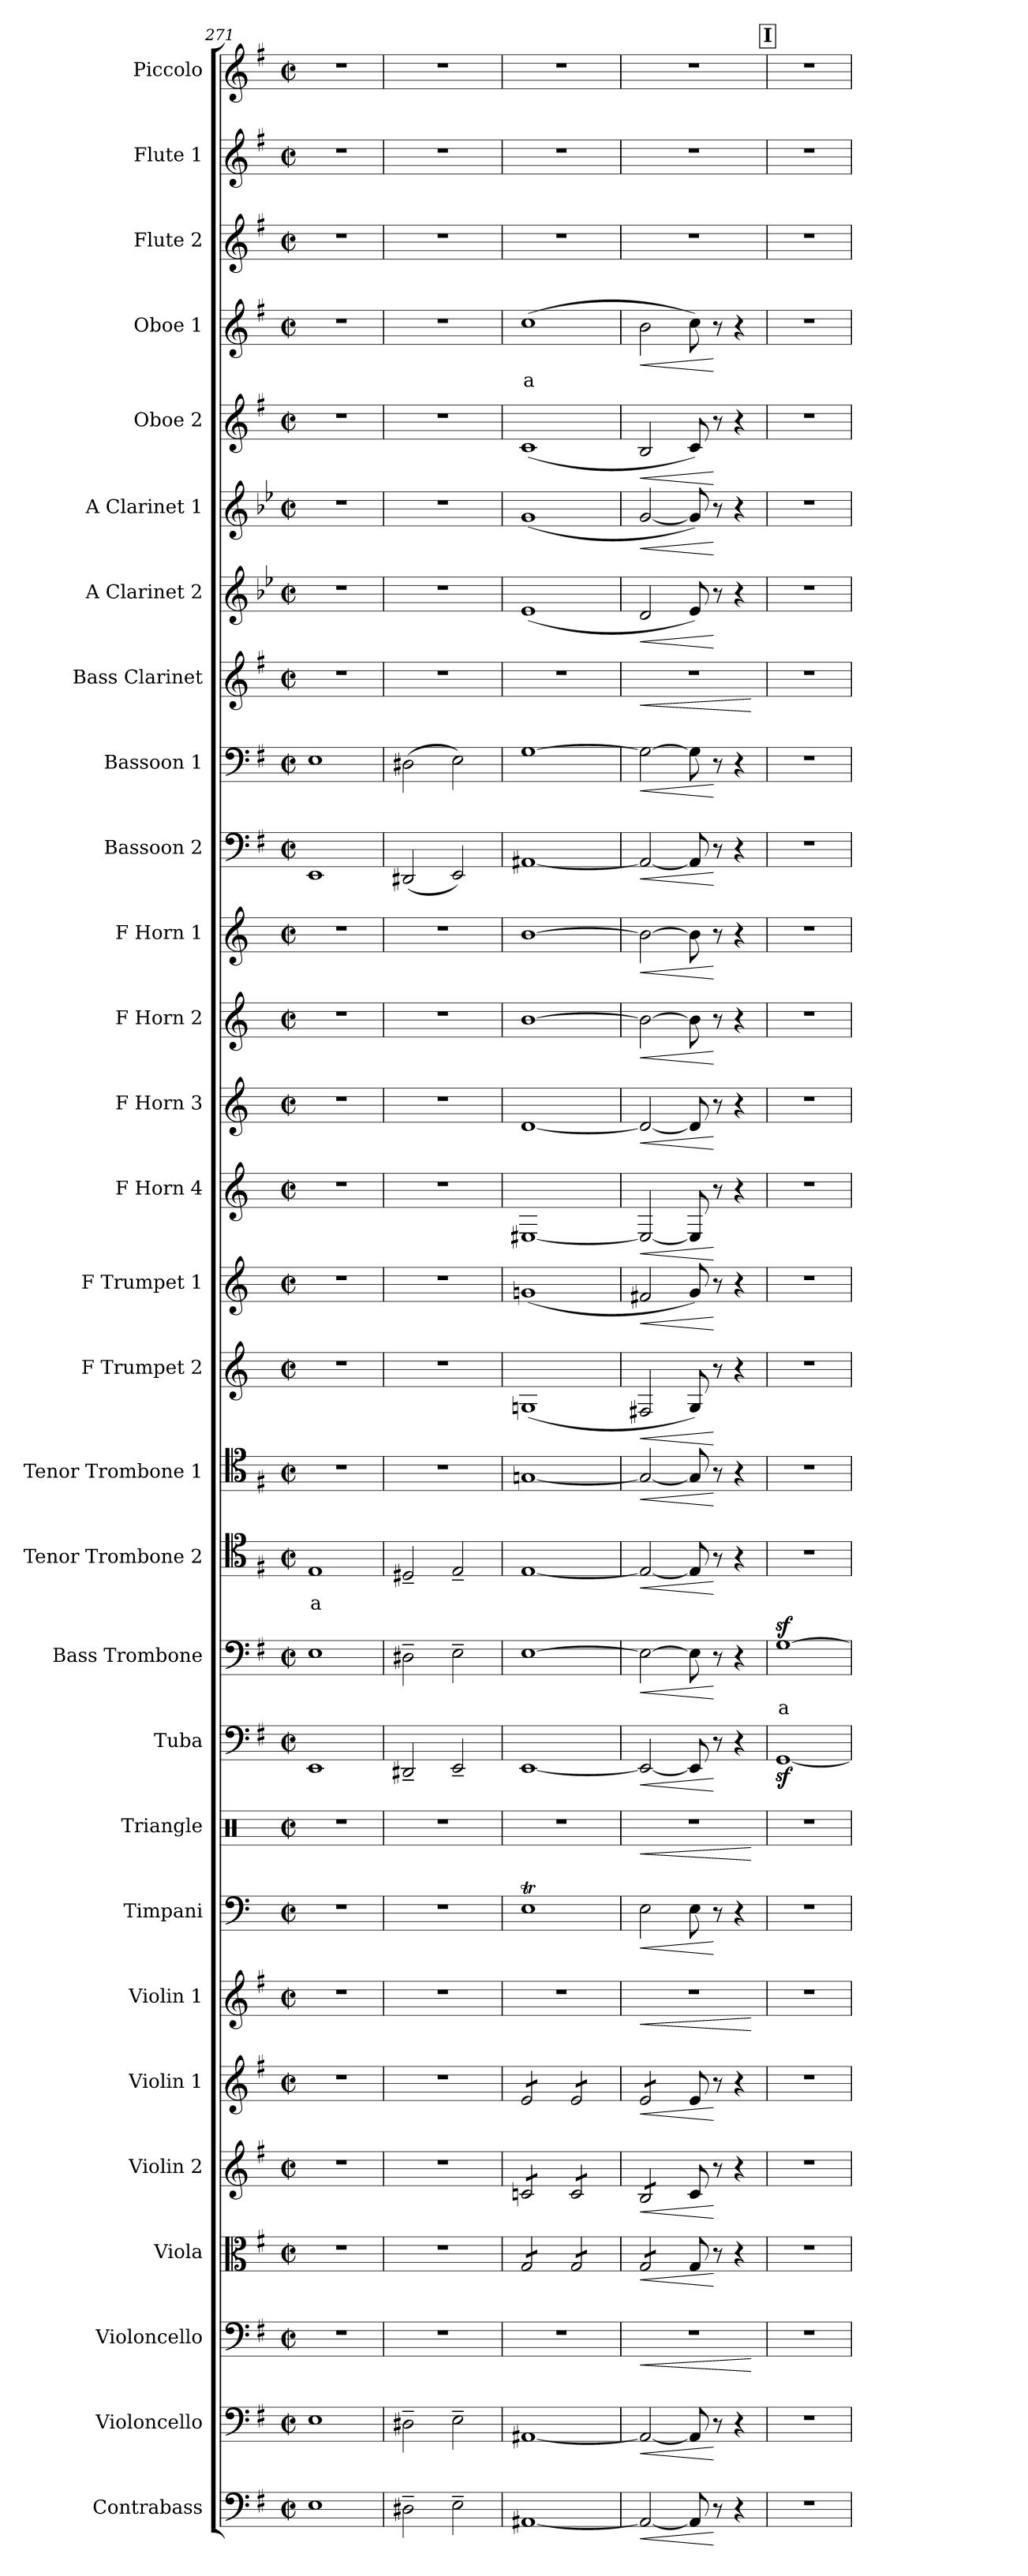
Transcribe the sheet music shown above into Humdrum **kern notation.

**kern	**dynam	**kern	**dynam	**kern	**dynam	**kern	**dynam	**kern	**dynam	**kern	**dynam	**kern	**dynam	**kern	**dynam	**kern	**dynam	**kern	**dynam	**kern	**text	**dynam	**kern	**text	**dynam	**kern	**dynam	**kern	**dynam	**kern	**dynam	**kern	**dynam	**kern	**dynam	**kern	**dynam	**kern	**dynam	**kern	**dynam	**kern	**dynam	**kern	**dynam	**kern	**dynam	**kern	**dynam	**kern	**dynam	**kern	**text	**dynam	**kern	**kern	**kern
*part29	*part29	*part28	*part28	*part27	*part27	*part26	*part26	*part25	*part25	*part24	*part24	*part23	*part23	*part22	*part22	*part21	*part21	*part20	*part20	*part19	*part19	*part19	*part18	*part18	*part18	*part17	*part17	*part16	*part16	*part15	*part15	*part14	*part14	*part13	*part13	*part12	*part12	*part11	*part11	*part10	*part10	*part9	*part9	*part8	*part8	*part7	*part7	*part6	*part6	*part5	*part5	*part4	*part4	*part4	*part3	*part2	*part1
*staff29	*staff29	*staff28	*staff28	*staff27	*staff27	*staff26	*staff26	*staff25	*staff25	*staff24	*staff24	*staff23	*staff23	*staff22	*staff22	*staff21	*staff21	*staff20	*staff20	*staff19	*staff19	*staff19	*staff18	*staff18	*staff18	*staff17	*staff17	*staff16	*staff16	*staff15	*staff15	*staff14	*staff14	*staff13	*staff13	*staff12	*staff12	*staff11	*staff11	*staff10	*staff10	*staff9	*staff9	*staff8	*staff8	*staff7	*staff7	*staff6	*staff6	*staff5	*staff5	*staff4	*staff4	*staff4	*staff3	*staff2	*staff1
*I"Contrabass	*	*I"Violoncello	*	*I"Violoncello	*	*I"Viola	*	*I"Violin 2	*	*I"Violin 1	*	*I"Violin 1	*	*I"Timpani	*	*I"Triangle	*	*I"Tuba	*	*I"Bass Trombone	*	*	*I"Tenor Trombone 2	*	*	*I"Tenor Trombone 1	*	*I"F Trumpet 2	*	*I"F Trumpet 1	*	*I"F Horn 4	*	*I"F Horn 3	*	*I"F Horn 2	*	*I"F Horn 1	*	*I"Bassoon 2	*	*I"Bassoon 1	*	*I"Bass Clarinet	*	*I"A Clarinet 2	*	*I"A Clarinet 1	*	*I"Oboe 2	*	*I"Oboe 1	*	*	*I"Flute 2	*I"Flute 1	*I"Piccolo
*I'Cb	*	*I'Vc	*	*I'Vc	*	*I'Vla	*	*I'Vln 2	*	*I'Vln 1	*	*I'Vln 1	*	*I'Timp	*	*I'Trgl	*	*I'Tba	*	*I'B.Tbn	*	*	*I'Tbn 2	*	*	*I'Tbn 1	*	*I'Tpt 2	*	*I'Tpt 1	*	*I'Hn 4	*	*I'Hn 3	*	*I'Hn 2	*	*I'Hn 1	*	*I'Bsn 2	*	*I'Bsn 1	*	*I'B.Cl	*	*I'Cl 2	*	*I'Cl 1	*	*I'Ob 2	*	*I'Ob 1	*	*	*I'Fl 2	*I'Fl 1	*I'Picc
*clefF4	*	*clefF4	*	*clefF4	*	*clefC3	*	*clefG2	*	*clefG2	*	*clefG2	*	*clefF4	*	*clefX	*	*clefF4	*	*clefF4	*	*	*clefC4	*	*	*clefC4	*	*clefG2	*	*clefG2	*	*clefG2	*	*clefG2	*	*clefG2	*	*clefG2	*	*clefF4	*	*clefF4	*	*clefG2	*	*clefG2	*	*clefG2	*	*clefG2	*	*clefG2	*	*	*clefG2	*clefG2	*clefG2
*ITrd7c12	*	*	*	*	*	*	*	*	*	*	*	*	*	*	*	*	*	*	*	*	*	*	*	*	*	*	*	*ITrd-3c-5	*	*ITrd-3c-5	*	*ITrd4c7	*	*ITrd4c7	*	*ITrd4c7	*	*ITrd4c7	*	*	*	*	*	*ITrd8c14	*	*ITrd2c3	*	*ITrd2c3	*	*	*	*	*	*	*	*	*ITrd-7c-12
*k[f#]	*	*k[f#]	*	*k[f#]	*	*k[f#]	*	*k[f#]	*	*k[f#]	*	*k[f#]	*	*k[]	*	*k[]	*	*k[f#]	*	*k[f#]	*	*	*k[f#]	*	*	*k[f#]	*	*k[b-]	*	*k[b-]	*	*k[b-]	*	*k[b-]	*	*k[b-]	*	*k[b-]	*	*k[f#]	*	*k[f#]	*	*k[f#]	*	*k[f#]	*	*k[f#]	*	*k[f#]	*	*k[f#]	*	*	*k[f#]	*k[f#]	*k[f#]
*M2/2	*	*M2/2	*	*M2/2	*	*M2/2	*	*M2/2	*	*M2/2	*	*M2/2	*	*M2/2	*	*M2/2	*	*M2/2	*	*M2/2	*	*	*M2/2	*	*	*M2/2	*	*M2/2	*	*M2/2	*	*M2/2	*	*M2/2	*	*M2/2	*	*M2/2	*	*M2/2	*	*M2/2	*	*M2/2	*	*M2/2	*	*M2/2	*	*M2/2	*	*M2/2	*	*	*M2/2	*M2/2	*M2/2
*met(c|)	*	*met(c|)	*	*met(c|)	*	*met(c|)	*	*met(c|)	*	*met(c|)	*	*met(c|)	*	*met(c|)	*	*met(c|)	*	*met(c|)	*	*met(c|)	*	*	*met(c|)	*	*	*met(c|)	*	*met(c|)	*	*met(c|)	*	*met(c|)	*	*met(c|)	*	*met(c|)	*	*met(c|)	*	*met(c|)	*	*met(c|)	*	*met(c|)	*	*met(c|)	*	*met(c|)	*	*met(c|)	*	*met(c|)	*	*	*met(c|)	*met(c|)	*met(c|)
=271	=271	=271	=271	=271	=271	=271	=271	=271	=271	=271	=271	=271	=271	=271	=271	=271	=271	=271	=271	=271	=271	=271	=271	=271	=271	=271	=271	=271	=271	=271	=271	=271	=271	=271	=271	=271	=271	=271	=271	=271	=271	=271	=271	=271	=271	=271	=271	=271	=271	=271	=271	=271	=271	=271	=271	=271	=271
!	!	!	!	!	!	!	!	!	!	!	!	!	!	!	!	!	!	!	!	!	!	!	!	!LO:LY:b:color=#FF0000	!	!	!	!	!	!	!	!	!	!	!	!	!	!	!	!	!	!	!	!	!	!	!	!	!	!	!	!	!	!	!	!	!
1EE	.	1E	.	1r	.	1r	.	1r	.	1r	.	1r	.	1r	.	1r	.	1EE	.	1E	.	.	1E	a	.	1r	.	1r	.	1r	.	1r	.	1r	.	1r	.	1r	.	1EE	.	1E	.	1r	.	1r	.	1r	.	1r	.	1r	.	.	1r	1r	1r
=272	=272	=272	=272	=272	=272	=272	=272	=272	=272	=272	=272	=272	=272	=272	=272	=272	=272	=272	=272	=272	=272	=272	=272	=272	=272	=272	=272	=272	=272	=272	=272	=272	=272	=272	=272	=272	=272	=272	=272	=272	=272	=272	=272	=272	=272	=272	=272	=272	=272	=272	=272	=272	=272	=272	=272	=272	=272
2DD#X~\	.	2D#X~\	.	1r	.	1r	.	1r	.	1r	.	1r	.	1r	.	1r	.	2DD#X~/	.	2D#X~\	.	.	2D#X~/	.	.	1r	.	1r	.	1r	.	1r	.	1r	.	1r	.	1r	.	(2DD#X/	.	(2D#X\	.	1r	.	1r	.	1r	.	1r	.	1r	.	.	1r	1r	1r
2EE~\	.	2E~\	.	.	.	.	.	.	.	.	.	.	.	.	.	.	.	2EE~/	.	2E~\	.	.	2E~/	.	.	.	.	.	.	.	.	.	.	.	.	.	.	.	.	2EE/)	.	2E\)	.	.	.	.	.	.	.	.	.	.	.	.	.	.	.
=273	=273	=273	=273	=273	=273	=273	=273	=273	=273	=273	=273	=273	=273	=273	=273	=273	=273	=273	=273	=273	=273	=273	=273	=273	=273	=273	=273	=273	=273	=273	=273	=273	=273	=273	=273	=273	=273	=273	=273	=273	=273	=273	=273	=273	=273	=273	=273	=273	=273	=273	=273	=273	=273	=273	=273	=273	=273
!	!	!	!	!	!	!	!	!	!	!	!	!	!	!	!	!	!	!	!	!	!	!	!	!	!	!	!	!	!	!	!	!	!	!	!	!	!	!	!	!	!	!	!	!	!	!	!	!	!	!	!	!	!LO:LY:b:color=#FF0000	!	!	!	!
*	*	*	*	*	*	*tremolo	*	*	*	*	*	*	*	*	*	*	*	*	*	*	*	*	*	*	*	*	*	*	*	*	*	*	*	*	*	*	*	*	*	*	*	*	*	*	*	*	*	*	*	*	*	*	*	*	*	*	*
*	*	*	*	*	*	*	*	*tremolo	*	*	*	*	*	*	*	*	*	*	*	*	*	*	*	*	*	*	*	*	*	*	*	*	*	*	*	*	*	*	*	*	*	*	*	*	*	*	*	*	*	*	*	*	*	*	*	*	*
*	*	*	*	*	*	*	*	*	*	*tremolo	*	*	*	*	*	*	*	*	*	*	*	*	*	*	*	*	*	*	*	*	*	*	*	*	*	*	*	*	*	*	*	*	*	*	*	*	*	*	*	*	*	*	*	*	*	*	*
[1AAA#X	.	[1AA#X	.	1r	.	8G/L	.	8cn/L	.	8e/L	.	1r	.	1Et	.	1r	.	[1EE	.	[1E	.	.	[1E	.	.	[1Gn	.	(<1cn	.	(<1ccn	.	[1AA#X	.	[1G	.	[1e	.	[1e	.	[1AA#X	.	[1G	.	1r	.	(<1c	.	(<1e	.	(<1c	.	(<1cc	a	.	1r	1r	1r
.	.	.	.	.	.	8G/	.	8cn/	.	8e/	.	.	.	.	.	.	.	.	.	.	.	.	.	.	.	.	.	.	.	.	.	.	.	.	.	.	.	.	.	.	.	.	.	.	.	.	.	.	.	.	.	.	.	.	.	.	.
.	.	.	.	.	.	8G/	.	8cn/	.	8e/	.	.	.	.	.	.	.	.	.	.	.	.	.	.	.	.	.	.	.	.	.	.	.	.	.	.	.	.	.	.	.	.	.	.	.	.	.	.	.	.	.	.	.	.	.	.	.
.	.	.	.	.	.	8G/J	.	8cn/J	.	8e/J	.	.	.	.	.	.	.	.	.	.	.	.	.	.	.	.	.	.	.	.	.	.	.	.	.	.	.	.	.	.	.	.	.	.	.	.	.	.	.	.	.	.	.	.	.	.	.
.	.	.	.	.	.	8G/L	.	8c/L	.	8e/L	.	.	.	.	.	.	.	.	.	.	.	.	.	.	.	.	.	.	.	.	.	.	.	.	.	.	.	.	.	.	.	.	.	.	.	.	.	.	.	.	.	.	.	.	.	.	.
.	.	.	.	.	.	8G/	.	8c/	.	8e/	.	.	.	.	.	.	.	.	.	.	.	.	.	.	.	.	.	.	.	.	.	.	.	.	.	.	.	.	.	.	.	.	.	.	.	.	.	.	.	.	.	.	.	.	.	.	.
.	.	.	.	.	.	8G/	.	8c/	.	8e/	.	.	.	.	.	.	.	.	.	.	.	.	.	.	.	.	.	.	.	.	.	.	.	.	.	.	.	.	.	.	.	.	.	.	.	.	.	.	.	.	.	.	.	.	.	.	.
.	.	.	.	.	.	8G/J	.	8c/J	.	8e/J	.	.	.	.	.	.	.	.	.	.	.	.	.	.	.	.	.	.	.	.	.	.	.	.	.	.	.	.	.	.	.	.	.	.	.	.	.	.	.	.	.	.	.	.	.	.	.
=274	=274	=274	=274	=274	=274	=274	=274	=274	=274	=274	=274	=274	=274	=274	=274	=274	=274	=274	=274	=274	=274	=274	=274	=274	=274	=274	=274	=274	=274	=274	=274	=274	=274	=274	=274	=274	=274	=274	=274	=274	=274	=274	=274	=274	=274	=274	=274	=274	=274	=274	=274	=274	=274	=274	=274	=274	=274
!	!LO:HP:b	!	!LO:HP:b	!	!LO:HP:b	!	!LO:HP:b	!	!LO:HP:b	!	!LO:HP:b	!	!LO:HP:b	!	!LO:HP:b	!	!LO:HP:b	!	!LO:HP:b	!	!	!LO:HP:b	!	!	!LO:HP:b	!	!LO:HP:b	!	!LO:HP:b	!	!LO:HP:b	!	!LO:HP:b	!	!LO:HP:b	!	!LO:HP:b	!	!LO:HP:b	!	!LO:HP:b	!	!LO:HP:b	!	!LO:HP:b	!	!LO:HP:b	!	!LO:HP:b	!	!LO:HP:b	!	!	!LO:HP:b	!	!	!
2AAA#/_	<	2AA#/_	<	1r	<	8G/L	<	8B/L	<	8e/L	<	1r	<	2E\	<	1r	<	2EE/_	<	2E\_	.	<	2E/_	.	<	2G/_	<	2Bn/	<	2bn/	<	2AA#/_	<	2G/_	<	2e\_	<	2e\_	<	2AA#/_	<	2G\_	<	1r	<	2B/	<	[2e/	<	2B/	<	2b\	.	<	1r	1r	1r
.	.	.	.	.	.	8G/	.	8B/	.	8e/	.	.	.	.	.	.	.	.	.	.	.	.	.	.	.	.	.	.	.	.	.	.	.	.	.	.	.	.	.	.	.	.	.	.	.	.	.	.	.	.	.	.	.	.	.	.	.
.	.	.	.	.	.	8G/	.	8B/	.	8e/	.	.	.	.	.	.	.	.	.	.	.	.	.	.	.	.	.	.	.	.	.	.	.	.	.	.	.	.	.	.	.	.	.	.	.	.	.	.	.	.	.	.	.	.	.	.	.
.	.	.	.	.	.	8G/J	.	8B/J	.	8e/J	.	.	.	.	.	.	.	.	.	.	.	.	.	.	.	.	.	.	.	.	.	.	.	.	.	.	.	.	.	.	.	.	.	.	.	.	.	.	.	.	.	.	.	.	.	.	.
*	*	*	*	*	*	*	*	*	*	*Xtremolo	*	*	*	*	*	*	*	*	*	*	*	*	*	*	*	*	*	*	*	*	*	*	*	*	*	*	*	*	*	*	*	*	*	*	*	*	*	*	*	*	*	*	*	*	*	*	*
*	*	*	*	*	*	*	*	*Xtremolo	*	*	*	*	*	*	*	*	*	*	*	*	*	*	*	*	*	*	*	*	*	*	*	*	*	*	*	*	*	*	*	*	*	*	*	*	*	*	*	*	*	*	*	*	*	*	*	*	*
*	*	*	*	*	*	*Xtremolo	*	*	*	*	*	*	*	*	*	*	*	*	*	*	*	*	*	*	*	*	*	*	*	*	*	*	*	*	*	*	*	*	*	*	*	*	*	*	*	*	*	*	*	*	*	*	*	*	*	*	*
8AAA#/]	.	8AA#/]	.	.	.	8G/	.	8c/	.	8e/	.	.	.	8ETTT\	.	.	.	8EE/]	.	8E\]	.	.	8E/]	.	.	8G/]	.	8c/)	.	8cc/)	.	8AA#/]	.	8G/]	.	8e\]	.	8e\]	.	8AA#/]	.	8G\]	.	.	.	8c/)	.	8e/])	.	8c/)	.	8cc\)	.	.	.	.	.
8r	[	8r	[	.	.	8r	[	8r	[	8r	[	.	.	8r	[	.	.	8r	[	8r	.	[	8r	.	[	8r	[	8r	[	8r	[	8r	[	8r	[	8r	[	8r	[	8r	[	8r	[	.	.	8r	[	8r	[	8r	[	8r	.	[	.	.	.
4r	.	4r	.	.	.	4r	.	4r	.	4r	.	.	.	4r	.	.	.	4r	.	4r	.	.	4r	.	.	4r	.	4r	.	4r	.	4r	.	4r	.	4r	.	4r	.	4r	.	4r	.	.	.	4r	.	4r	.	4r	.	4r	.	.	.	.	.
.	.	.	.	.	[	.	.	.	.	.	.	.	[	.	.	.	[	.	.	.	.	.	.	.	.	.	.	.	.	.	.	.	.	.	.	.	.	.	.	.	.	.	.	.	[	.	.	.	.	.	.	.	.	.	.	.	.
!!LO:REH:place=s1:a:B:fs=14:t=I
=275	=275	=275	=275	=275	=275	=275	=275	=275	=275	=275	=275	=275	=275	=275	=275	=275	=275	=275	=275	=275	=275	=275	=275	=275	=275	=275	=275	=275	=275	=275	=275	=275	=275	=275	=275	=275	=275	=275	=275	=275	=275	=275	=275	=275	=275	=275	=275	=275	=275	=275	=275	=275	=275	=275	=275	=275	=275
!	!	!	!	!	!	!	!	!	!	!	!	!	!	!	!	!	!	!	!	!	!LO:LY:b:color=#FF0000	!	!	!	!	!	!	!	!	!	!	!	!	!	!	!	!	!	!	!	!	!	!	!	!	!	!	!	!	!	!	!	!	!	!	!	!
1r	.	1r	.	1r	.	1r	.	1r	.	1r	.	1r	.	1r	.	1r	.	[1GGz<	.	[1Gz<	a	.	1r	.	.	1r	.	1r	.	1r	.	1r	.	1r	.	1r	.	1r	.	1r	.	1r	.	1r	.	1r	.	1r	.	1r	.	1r	.	.	1r	1r	1r
=	=	=	=	=	=	=	=	=	=	=	=	=	=	=	=	=	=	=	=	=	=	=	=	=	=	=	=	=	=	=	=	=	=	=	=	=	=	=	=	=	=	=	=	=	=	=	=	=	=	=	=	=	=	=	=	=	=
*-	*-	*-	*-	*-	*-	*-	*-	*-	*-	*-	*-	*-	*-	*-	*-	*-	*-	*-	*-	*-	*-	*-	*-	*-	*-	*-	*-	*-	*-	*-	*-	*-	*-	*-	*-	*-	*-	*-	*-	*-	*-	*-	*-	*-	*-	*-	*-	*-	*-	*-	*-	*-	*-	*-	*-	*-	*-
